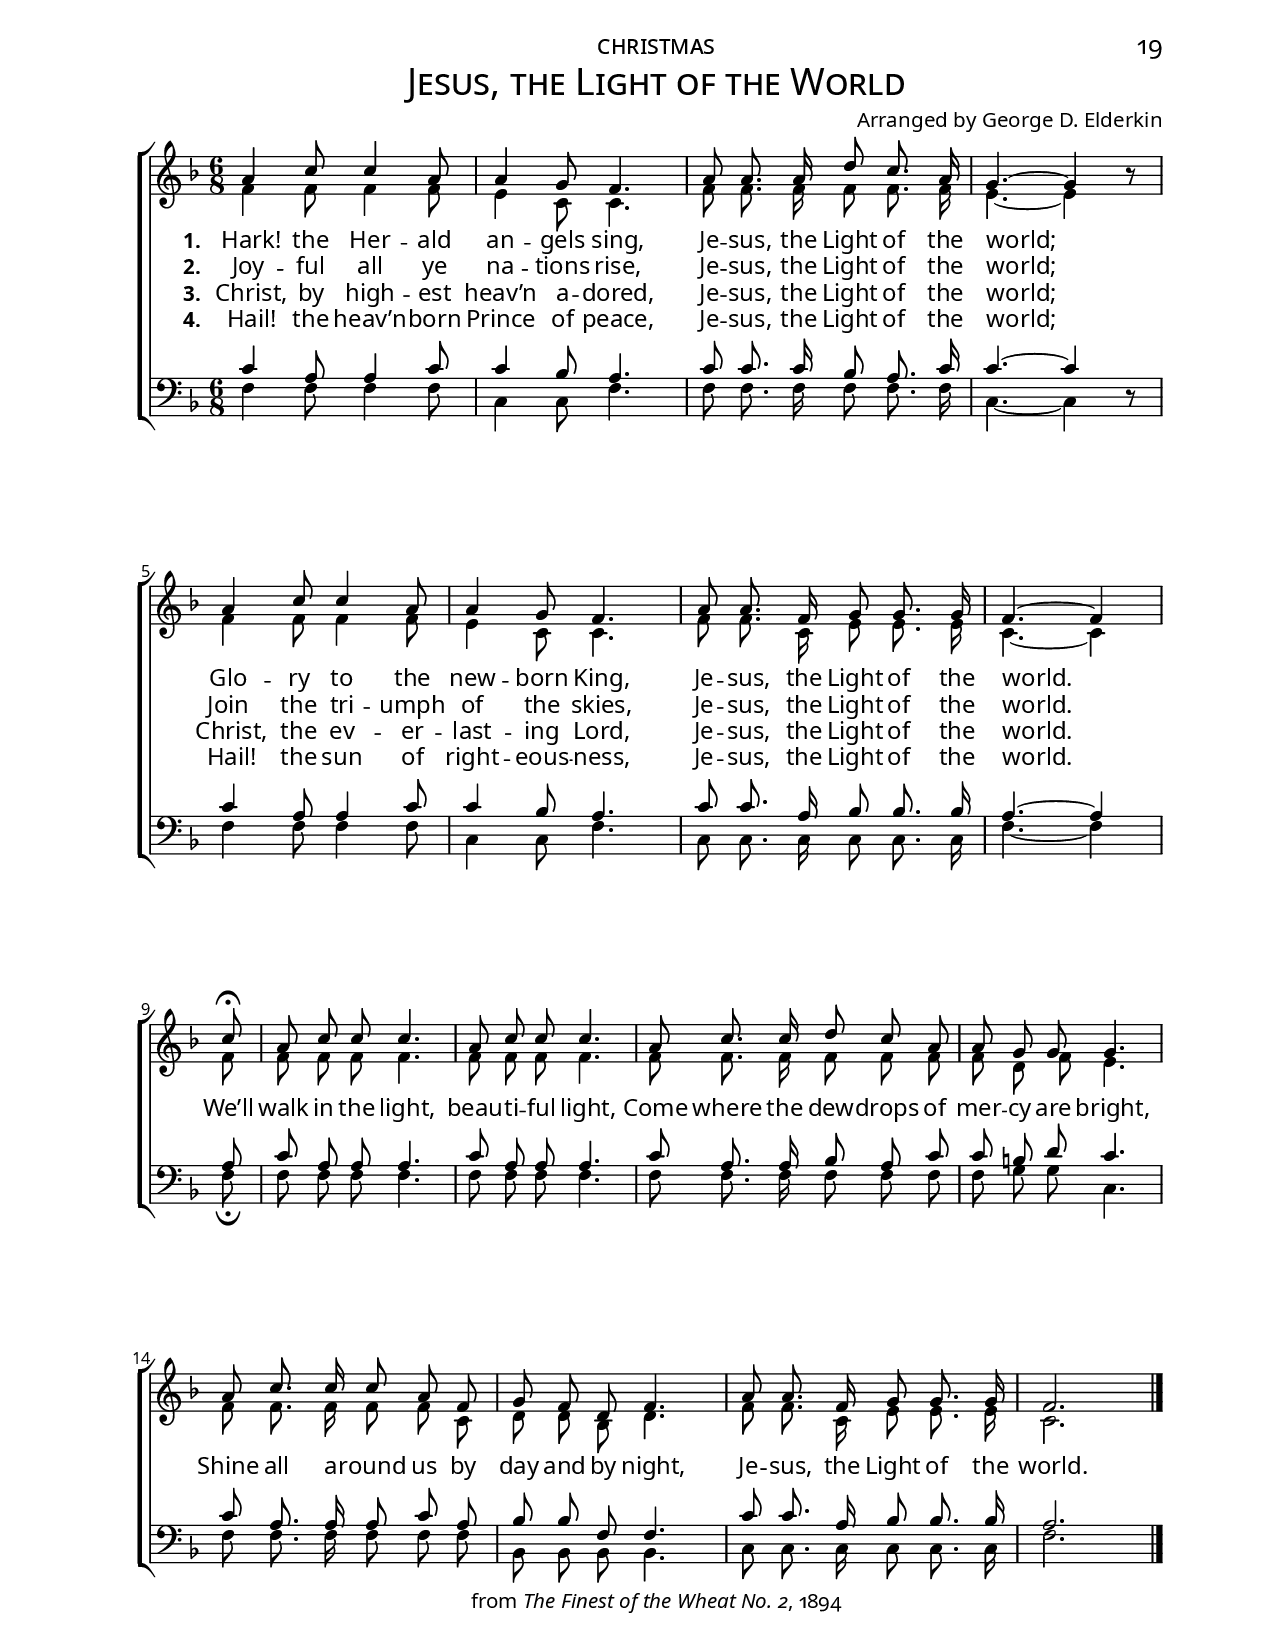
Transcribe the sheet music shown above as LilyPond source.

\version "2.14.2"
\include "util.ly"
\header {
  title = \markup{\override #'(font-name . "Garamond Premr Pro Smbd Subh"){ \abs-fontsize #18 \smallCapsOldStyle"Jesus, the Light of the World"}}
  composer = \markup\oldStyleNum"Arranged by George D. Elderkin"
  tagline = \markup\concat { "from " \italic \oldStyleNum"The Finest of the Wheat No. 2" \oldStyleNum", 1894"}
}
\paper {
  %print-all-headers = ##t
  paper-height = 11\in
  paper-width = 8.5\in
  indent = 0\in
  %system-system-spacing = #'((basic-distance . 10) (padding . 0))
  %system-system-spacing =
  %  #'((basic-distance . 0)
  %     (minimum-distance . 0)
  %     (padding . -0.35)
  %     (stretchability . 100))
  ragged-last-bottom = ##f
  ragged-bottom = ##f
  two-sided = ##t
  inner-margin = 1\in
  outer-margin = 0.75\in
  top-margin = 0.26\in
  bottom-margin = 0.25\in
  first-page-number = #019
  print-first-page-number = ##t
  headerLine = \markup{ \smallCapsOldStyle"christmas"}
  oddHeaderMarkup = \markup\fill-line{
     \abs-fontsize #12.5
     \combine 
        \fill-line{"" \on-the-fly #print-page-number-check-first
        \oldStylePageNum""
        }
        \fill-line{\headerLine}
  }
  evenHeaderMarkup = \markup {
     \abs-fontsize #12.5
     \combine
        \on-the-fly #print-page-number-check-first
        \oldStylePageNum""
        \fill-line{\headerLine}
  }
}
#(set-global-staff-size 18) \paper{ #(define fonts (make-pango-font-tree "Garamond Premr Pro" "Garamond Premr Pro" "Garamond Premr Pro" (/ 18 20))) }
global = {
  \key f \major
  \time 6/8
  \autoBeamOff
}

sopMusic = \relative c'' {
  a4 c8 c4 a8 |
  a4 g8 f4. |
  a8 a8. a16 d8 c8. a16 |
  g4.~ g4 b8\rest |
  a4 c8 c4 a8 |
  a4 g8 f4. |
  
  a8 a8. f16 g8 g8. g16 |
  \partial 8*5 f4.~ f4 | \break
  \partial 8 c'8\fermata |
  a8 c c c4. |
  a8 c c c4. |
  a8 c8. c16
  
  d8 c a |
  a g g g4. |
  a8 c8. c16 c8 a f |
  g f d f4.
  a8 a8. f16 g8 g8. g16 |
  f2. \bar "|."
}
sopWords = \lyricmode {
  
}

altoMusic = \relative c' {
  f4 f8 f4 f8 |
  e4 c8 c4. |
  f8 f8. f16 f8 f8. f16 |
  e4.~ e4 s8 |
  f4 f8 f4 f8 |
  e4 c8 c4. |
  
  f8 f8. c16 e8 e8. e16 |
  c4.~ c4 |
  f8 |
  f8 f f f4. |
  f8 f f f4. |
  f8 f8. f16 
  
  f8 f f |
  f d f e4. |
  f8 f8. f16 f8 f c |
  d d bes d4. |
  
  f8 f8. c16 e8 e8. e16 |
  c2. \bar "|."
}
altoWords = \lyricmode {
  \set stanza = #"1. "
  Hark! the Her -- ald an -- gels sing,
  Je -- sus, the Light of the world;
  Glo -- ry to the new -- born King,
  Je -- sus, the Light of the world.
  
  \dropLyricsIV
  We’ll walk in the light,
  beau -- ti -- ful light,
  Come where the dew -- drops of mer -- cy are bright,
  \raiseLyrics
  Shine all a -- round us by day and by night,
  Je -- sus, the Light of the world.
}
altoWordsII = \lyricmode {
%\markup\italic
  \set stanza = #"2. "
  Joy -- ful all ye na -- tions rise,
  Je -- sus, the Light of the world;
  Join the tri -- umph of the skies,
  Je -- sus, the Light of the world.
}
altoWordsIII = \lyricmode {
  \set stanza = #"3. "
  Christ, by high -- est heav’n a -- dored,
  Je -- sus, the Light of the world;
  Christ, the ev -- er -- last -- ing Lord,
  Je -- sus, the Light of the world.
}
altoWordsIV = \lyricmode {
  \set stanza = #"4. "
  Hail! the heav’n -- born Prince of peace,
  Je -- sus, the Light of the world;
  Hail! the sun of right -- eous -- ness,
  Je -- sus, the Light of the world.
}
altoWordsV = \lyricmode {
  \set stanza = #"5. "
  \set ignoreMelismata = ##t
}
altoWordsVI = \lyricmode {
  \set stanza = #"6. "
  \set ignoreMelismata = ##t
}
tenorMusic = \relative c' {
  c4 a8 a4 c8 |
  c4 bes8 a4. |
  c8 c8. c16 bes8 a8. c16 |
  c4.~ c4 s8 |
  c4 a8 a4 c8 |
  c4 bes8 a4. |
  
  c8 c8. a16 bes8 bes8. bes16 |
  a4.~ a4 |
  a8 |
  c8 a a a4. |
  c8 a a a4. |
  c8 a8. a16 
  
  bes8 a c |
  c b d c4. |
  c8 a8. a16 a8 c a |
  bes bes f f4. |
  
  c'8 c8. a16 bes8 bes8. bes16 |
  a2. \bar "|."
}
tenorWords = \lyricmode {

}

bassMusic = \relative c {
  f4 f8 f4 f8 |
  c4 c8 f4. |
  f8 f8. f16 f8 f8. f16 |
  c4.~ c4 d8\rest |
  f4 f8 f4 f8 |
  c4 c8 f4. |
  
  c8 c8. c16 c8 c8. c16 |
  f4.~ f4 |
  f8\fermata |
  f8 f f f4. |
  f8 f f f4. |
  f8 f8. f16
  
  f8 f f |
  f g g c,4. |
  f8 f8. f16 f8 f f |
  bes, bes bes bes4. |
  
  c8 c8. c16 c8 c8. c16 |
  f2. \bar "|."
}
bassWords = \lyricmode {

}

pianoRH = \relative c' {
  
}
pianoLH = \relative c' {
  
}

\score {
  <<
   \new ChoirStaff <<
    \new Staff = women <<
      \new Voice = "sopranos" { \voiceOne << \global \sopMusic >> }
      \new Voice = "altos" { \voiceTwo << \global \altoMusic >> }
    >>
    \new Lyrics \with { alignAboveContext = #"women" \override VerticalAxisGroup #'nonstaff-relatedstaff-spacing = #'((basic-distance . 1))} \lyricsto "sopranos" \sopWords
    \new Lyrics = "altosVI"  \with { alignBelowContext = #"women" } \lyricsto "sopranos" \altoWordsVI
    \new Lyrics = "altosV"  \with { alignBelowContext = #"women" } \lyricsto "sopranos" \altoWordsV
    \new Lyrics = "altosIV"  \with { alignBelowContext = #"women" } \lyricsto "sopranos" \altoWordsIV
    \new Lyrics = "altosIII"  \with { alignBelowContext = #"women" } \lyricsto "sopranos" \altoWordsIII
    \new Lyrics = "altosII"  \with { alignBelowContext = #"women" } \lyricsto "sopranos" \altoWordsII
    \new Lyrics = "altos"  \with { alignBelowContext = #"women" } \lyricsto "sopranos" \altoWords
   \new Staff = men <<
      \clef bass
      \new Voice = "tenors" { \voiceOne << \global \tenorMusic >> }
      \new Voice = "basses" { \voiceTwo << \global \bassMusic >> }
    >>
    \new Lyrics \with { alignAboveContext = #"men" \override VerticalAxisGroup #'nonstaff-relatedstaff-spacing = #'((basic-distance . 1)) } \lyricsto "tenors" \tenorWords
    \new Lyrics \with { alignBelowContext = #"men" \override VerticalAxisGroup #'nonstaff-relatedstaff-spacing = #'((basic-distance . 1)) } \lyricsto "basses" \bassWords
  >>
%    \new PianoStaff << \new Staff { \new Voice { \pianoRH } } \new Staff { \clef "bass" \pianoLH } >>
  >>
  \layout {
  \context {
    \Lyrics
    \override LyricText #'font-size = #1.3
  }
    \context {
      \Score
      %\override SpacingSpanner #'base-shortest-duration = #(ly:make-moment 1 8)
      %\override SpacingSpanner #'common-shortest-duration = #(ly:make-moment 1 4)
    }
    \context {
      % Remove all empty staves
      % \Staff \RemoveEmptyStaves \override VerticalAxisGroup #'remove-first = ##t
    }
    \context {
      \Lyrics
      \override LyricText #'X-offset = #center-on-word
    }
  }
}

